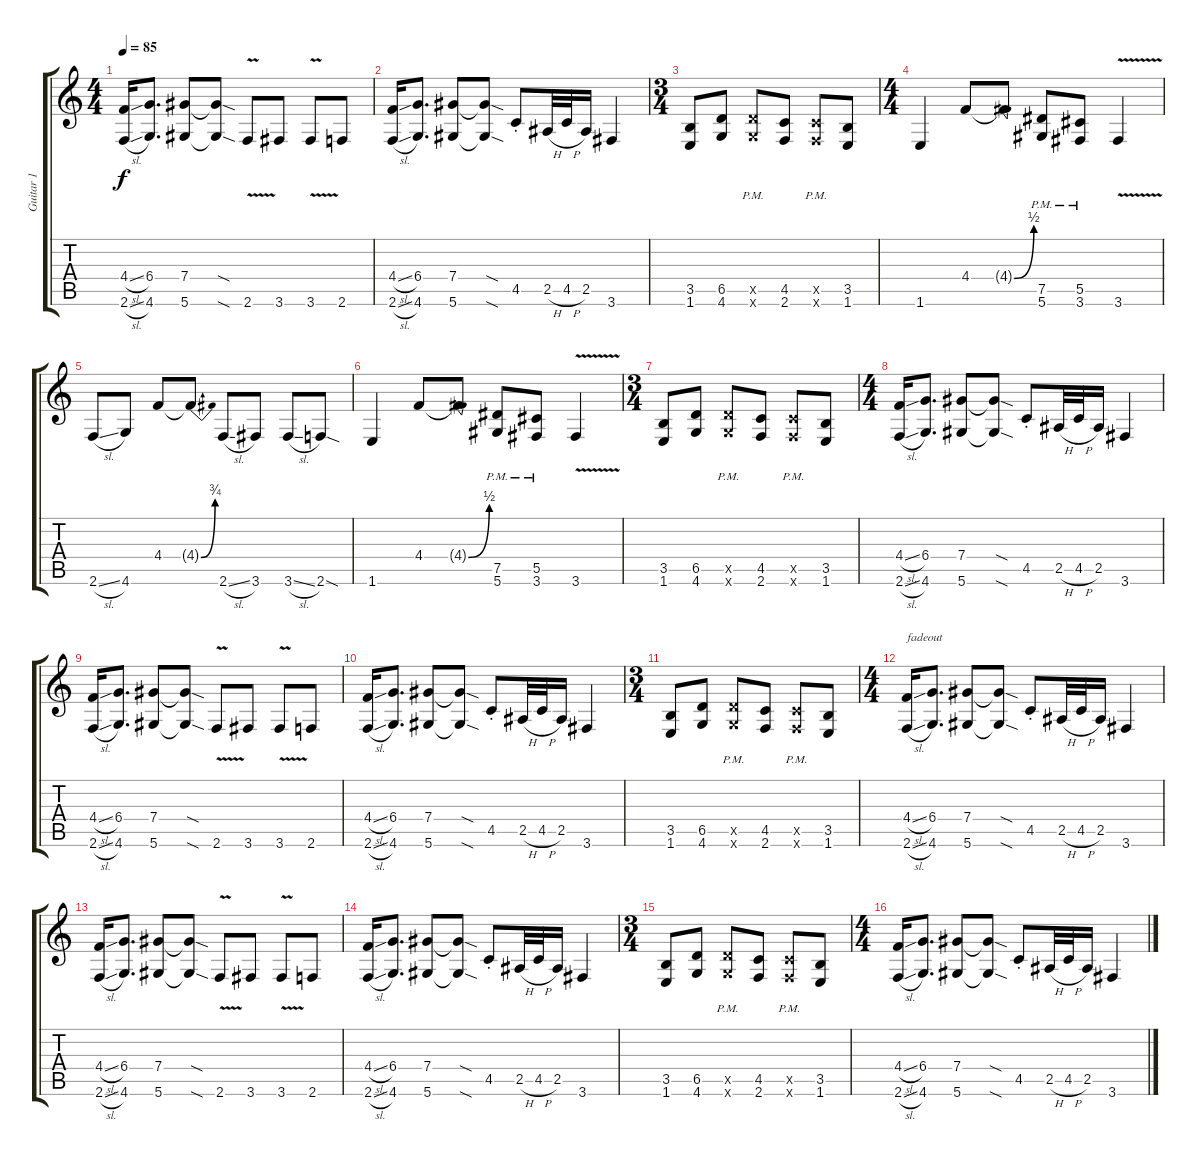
\track ("Guitar 1" "Guitar 1") {instrument distortionguitar}
\staff {score tabs}
\tuning (Eb4 Bb3 Gb3 Db3 Ab2 Eb2) {hide}
\ts (4 4)
\tempo 85
\clef g2
\ks c
(4.4{sl} 2.6{sl}).16{dy f} (6.4 4.6).8{d} (7.4 5.6).8 (7.4{sod t} 5.6{sod t}).8 2.6{v}.8 3.6.8 3.6{v}.8 2.6.8 |
(4.4{sl} 2.6{sl}).16 (6.4 4.6).8{d} (7.4 5.6).8 (7.4{sod t} 5.6{sod t}).8 4.5{st}.8 2.5{h}.32 4.5{h}.32 2.5.16 3.6.4 |
\ts (3 4)
(3.5 1.6).8 (6.5 4.6).8 (6.5{pm x} 4.6{pm x}).8 (4.5 2.6).8 (4.5{pm x} 2.6{pm x}).8 (3.5 1.6).8 |
\ts (4 4)
1.6.4 4.4.8{instrument guitarharmonics} 4.4{be (bend 0 0 60 2) t}.8 (7.5{pm} 5.6{pm}).8{instrument distortionguitar} (5.5{pm} 3.6{pm}).8 3.6{v}.4 |
2.6{sl}.8 4.6.8 4.4.8{instrument guitarharmonics} 4.4{be (bend 0 0 60 3) t}.8 2.6{sl}.8{instrument distortionguitar} 3.6.8 3.6{sl}.8 2.6{sod}.8 |
1.6.4 4.4.8{instrument guitarharmonics} 4.4{be (bend 0 0 60 2) t}.8 (7.5{pm} 5.6{pm}).8{instrument distortionguitar} (5.5{pm} 3.6{pm}).8 3.6{v}.4 |
\ts (3 4)
(3.5 1.6).8 (6.5 4.6).8 (6.5{pm x} 4.6{pm x}).8 (4.5 2.6).8 (4.5{pm x} 2.6{pm x}).8 (3.5 1.6).8 |
\ts (4 4)
(4.4{sl} 2.6{sl}).16 (6.4 4.6).8{d} (7.4 5.6).8 (7.4{sod t} 5.6{sod t}).8 4.5{st}.8 2.5{h}.32 4.5{h}.32 2.5.16 3.6.4 |
(4.4{sl} 2.6{sl}).16 (6.4 4.6).8{d} (7.4 5.6).8 (7.4{sod t} 5.6{sod t}).8 2.6{v}.8 3.6.8 3.6{v}.8 2.6.8 |
(4.4{sl} 2.6{sl}).16 (6.4 4.6).8{d} (7.4 5.6).8 (7.4{sod t} 5.6{sod t}).8 4.5{st}.8 2.5{h}.32 4.5{h}.32 2.5.16 3.6.4 |
\ts (3 4)
(3.5 1.6).8 (6.5 4.6).8 (6.5{pm x} 4.6{pm x}).8 (4.5 2.6).8 (4.5{pm x} 2.6{pm x}).8 (3.5 1.6).8 |
\ts (4 4)
(4.4{sl} 2.6{sl}).16{txt "fadeout" volume 11} (6.4 4.6).8{d} (7.4 5.6).8 (7.4{sod t} 5.6{sod t}).8 4.5{st}.8 2.5{h}.32 4.5{h}.32 2.5.16 3.6.4 |
(4.4{sl} 2.6{sl}).16 (6.4 4.6).8{d} (7.4 5.6).8 (7.4{sod t} 5.6{sod t}).8 2.6{v}.8 3.6.8 3.6{v}.8 2.6.8 |
(4.4{sl} 2.6{sl}).16{volume 9} (6.4 4.6).8{d} (7.4 5.6).8 (7.4{sod t} 5.6{sod t}).8 4.5{st}.8 2.5{h}.32 4.5{h}.32 2.5.16 3.6.4 |
\ts (3 4)
(3.5 1.6).8 (6.5 4.6).8 (6.5{pm x} 4.6{pm x}).8 (4.5 2.6).8 (4.5{pm x} 2.6{pm x}).8 (3.5 1.6).8 |
\ts (4 4)
(4.4{sl} 2.6{sl}).16{volume 7} (6.4 4.6).8{d} (7.4 5.6).8 (7.4{sod t} 5.6{sod t}).8 4.5{st}.8 2.5{h}.32 4.5{h}.32 2.5.16 3.6.4
